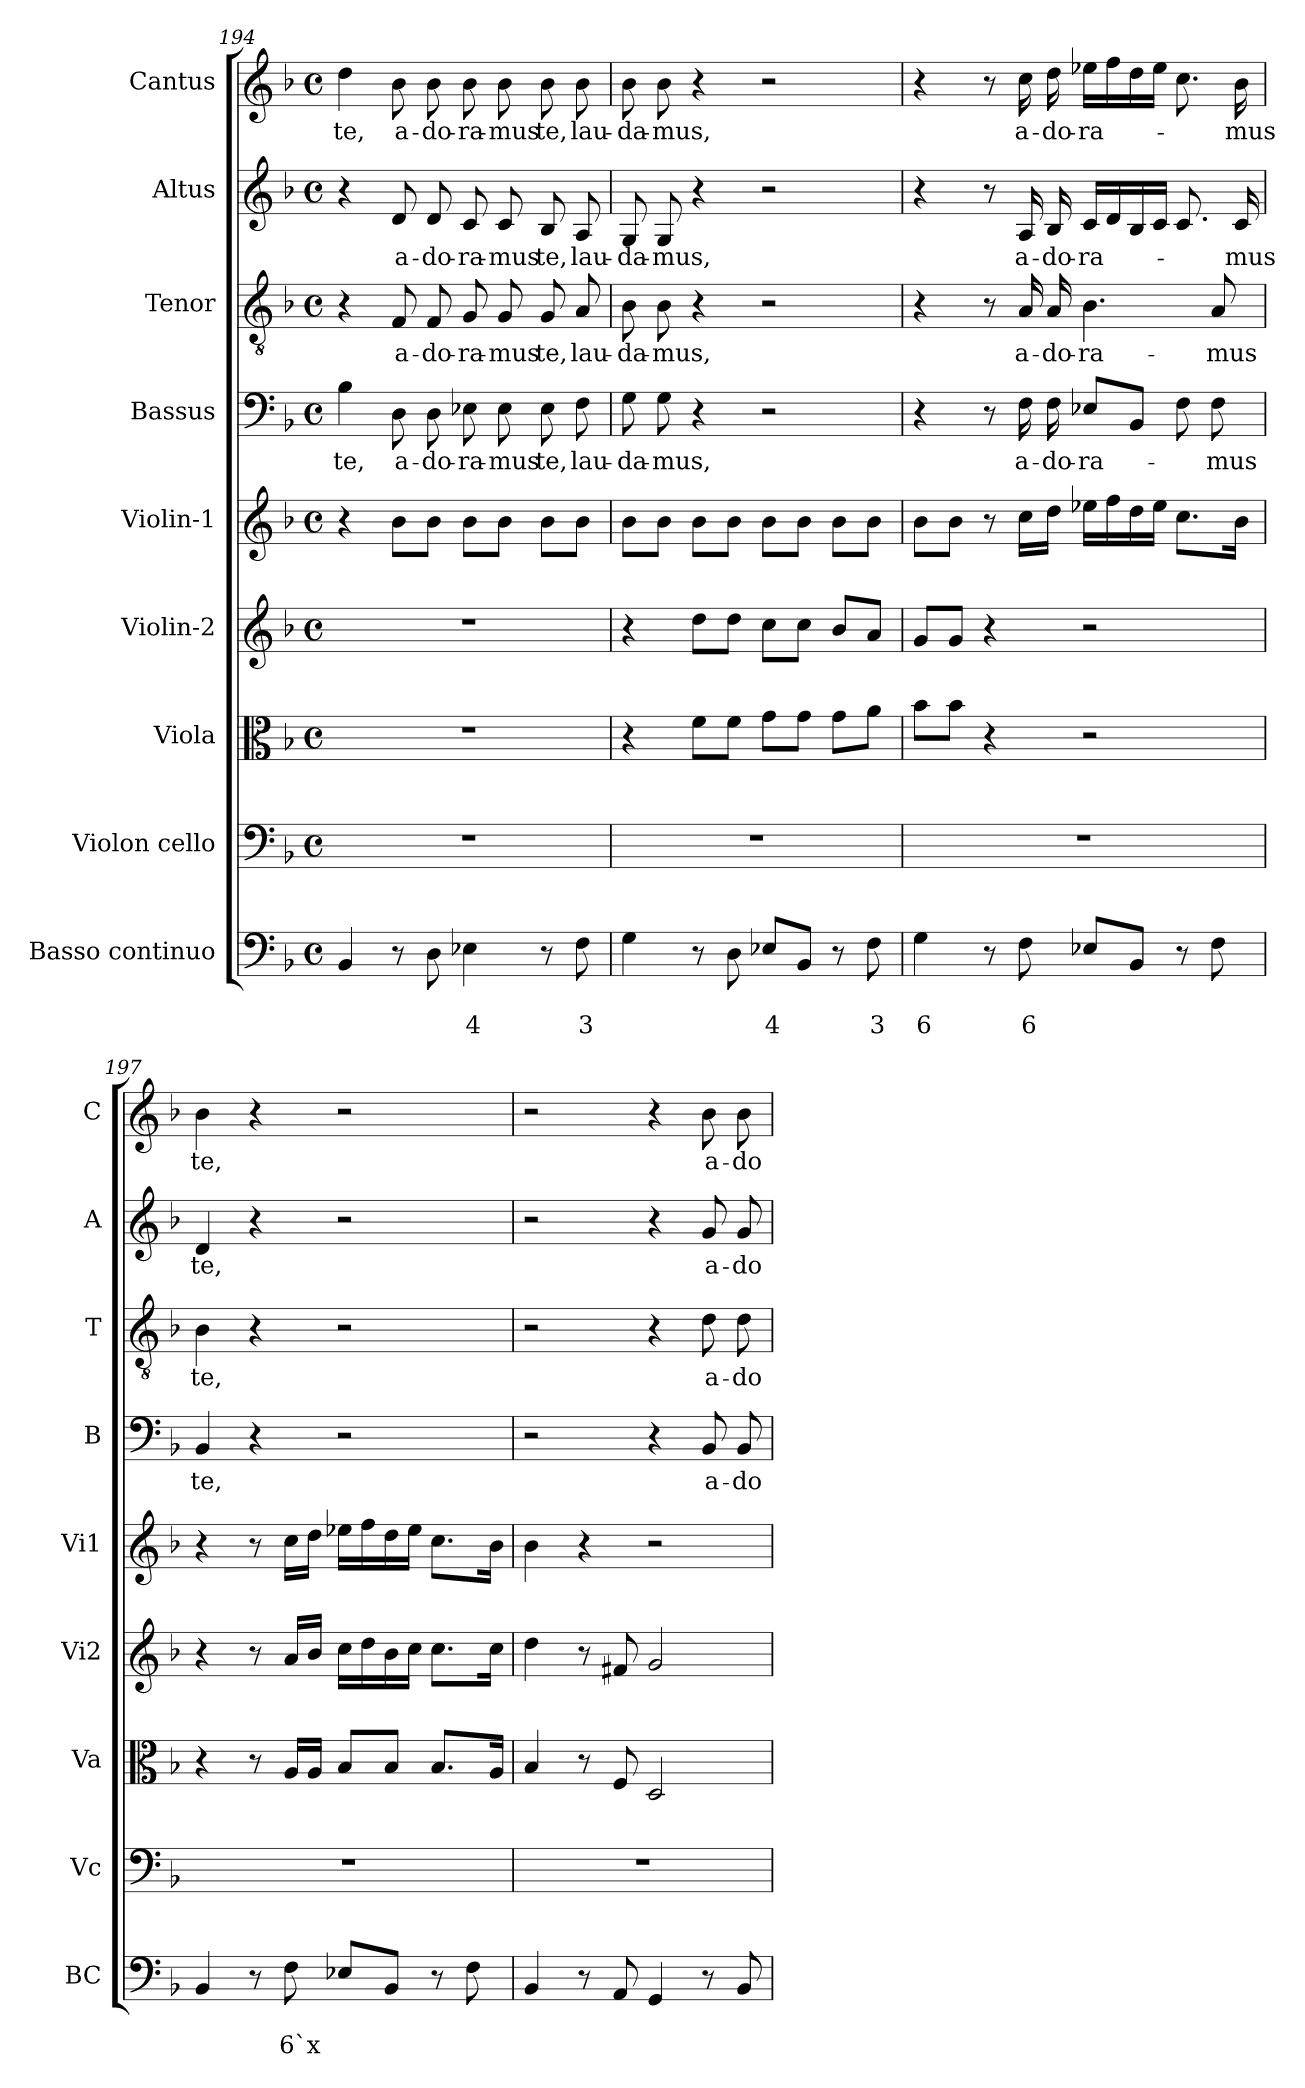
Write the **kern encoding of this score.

**kern	**text	**text	**kern	**kern	**kern	**kern	**kern	**text	**kern	**text	**kern	**text	**kern	**text
*part9	*part9	*part9	*part8	*part7	*part6	*part5	*part4	*part4	*part3	*part3	*part2	*part2	*part1	*part1
*staff9	*staff9	*staff9	*staff8	*staff7	*staff6	*staff5	*staff4	*staff4	*staff3	*staff3	*staff2	*staff2	*staff1	*staff1
*I"Basso continuo	*	*	*I"Violon cello	*I"Viola	*I"Violin-2	*I"Violin-1	*I"Bassus	*	*I"Tenor	*	*I"Altus	*	*I"Cantus	*
*I'BC	*	*	*I'Vc	*I'Va	*I'Vi2	*I'Vi1	*I'B	*	*I'T	*	*I'A	*	*I'C	*
*clefF4	*	*	*clefF4	*clefC3	*clefG2	*clefG2	*clefF4	*	*clefGv2	*	*clefG2	*	*clefG2	*
*k[b-]	*	*	*k[b-]	*k[b-]	*k[b-]	*k[b-]	*k[b-]	*	*k[b-]	*	*k[b-]	*	*k[b-]	*
*F:	*	*	*F:	*F:	*F:	*F:	*F:	*	*F:	*	*F:	*	*F:	*
*M4/4	*	*	*M4/4	*M4/4	*M4/4	*M4/4	*M4/4	*	*M4/4	*	*M4/4	*	*M4/4	*
*met(c)	*	*	*met(c)	*met(c)	*met(c)	*met(c)	*met(c)	*	*met(c)	*	*met(c)	*	*met(c)	*
=194	=194	=194	=194	=194	=194	=194	=194	=194	=194	=194	=194	=194	=194	=194
!	!	!	!	!	!	!	!	!LO:LY:b	!	!	!	!	!	!LO:LY:b
4BB-/	.	.	1r	1r	1r	4r	4B-\	te,	4r	.	4r	.	4dd\	te,
!	!	!	!	!	!	!	!	!LO:LY:b	!	!LO:LY:b	!	!LO:LY:b	!	!LO:LY:b
8r	.	.	.	.	.	8b-\L	8D\	a-	8F/	a-	8d/	a-	8b-\	a-
!	!	!	!	!	!	!	!	!LO:LY:b	!	!LO:LY:b	!	!LO:LY:b	!	!LO:LY:b
8D\	.	.	.	.	.	8b-\J	8D\	-do-	8F/	-do-	8d/	-do-	8b-\	-do-
!	!	!LO:LY:b	!	!	!	!	!	!LO:LY:b	!	!LO:LY:b	!	!LO:LY:b	!	!LO:LY:b
4E-X\	.	4	.	.	.	8b-\L	8E-X\	-ra-	8G/	-ra-	8c/	-ra-	8b-\	-ra-
!	!	!	!	!	!	!	!	!LO:LY:b	!	!LO:LY:b	!	!LO:LY:b	!	!LO:LY:b
.	.	.	.	.	.	8b-\J	8E-\	-mus	8G/	-mus	8c/	-mus	8b-\	-mus
!	!	!	!	!	!	!	!	!LO:LY:b	!	!LO:LY:b	!	!LO:LY:b	!	!LO:LY:b
8r	.	.	.	.	.	8b-\L	8E-\	te,	8G/	te,	8B-/	te,	8b-\	te,
!	!	!LO:LY:b	!	!	!	!	!	!LO:LY:b	!	!LO:LY:b	!	!LO:LY:b	!	!LO:LY:b
8F\	.	3	.	.	.	8b-\J	8F\	lau-	8A/	lau-	8A/	lau-	8b-\	lau-
!!LO:LB:g=z
=195	=195	=195	=195	=195	=195	=195	=195	=195	=195	=195	=195	=195	=195	=195
!	!	!	!	!	!	!	!	!LO:LY:b	!	!LO:LY:b	!	!LO:LY:b	!	!LO:LY:b
4G\	.	.	1r	4r	4r	8b-\L	8G\	-da-	8B-\	-da-	8G/	-da-	8b-\	-da-
!	!	!	!	!	!	!	!	!LO:LY:b	!	!LO:LY:b	!	!LO:LY:b	!	!LO:LY:b
.	.	.	.	.	.	8b-\J	8G\	-mus,	8B-\	-mus,	8G/	-mus,	8b-\	-mus,
8r	.	.	.	8f\L	8dd\L	8b-\L	4r	.	4r	.	4r	.	4r	.
8D\	.	.	.	8f\J	8dd\J	8b-\J	.	.	.	.	.	.	.	.
!	!	!LO:LY:b	!	!	!	!	!	!	!	!	!	!	!	!
8E-X/L	.	4	.	8g\L	8cc\L	8b-\L	2r	.	2r	.	2r	.	2r	.
8BB-/J	.	.	.	8g\J	8cc\J	8b-\J	.	.	.	.	.	.	.	.
8r	.	.	.	8g\L	8b-/L	8b-\L	.	.	.	.	.	.	.	.
!	!	!LO:LY:b	!	!	!	!	!	!	!	!	!	!	!	!
8F\	.	3	.	8a\J	8a/J	8b-\J	.	.	.	.	.	.	.	.
=196	=196	=196	=196	=196	=196	=196	=196	=196	=196	=196	=196	=196	=196	=196
!	!	!LO:LY:b	!	!	!	!	!	!	!	!	!	!	!	!
4G\	.	6	1r	8b-\L	8g/L	8b-\L	4r	.	4r	.	4r	.	4r	.
.	.	.	.	8b-\J	8g/J	8b-\J	.	.	.	.	.	.	.	.
8r	.	.	.	4r	4r	8r	8r	.	8r	.	8r	.	8r	.
!	!	!LO:LY:b	!	!	!	!	!	!LO:LY:b	!	!LO:LY:b	!	!LO:LY:b	!	!LO:LY:b
8F\	.	6	.	.	.	16cc\LL	16F\	a-	16A/	a-	16A/	a-	16cc\	a-
!	!	!	!	!	!	!	!	!LO:LY:b	!	!LO:LY:b	!	!LO:LY:b	!	!LO:LY:b
.	.	.	.	.	.	16dd\JJ	16F\	-do-	16A/	-do-	16B-/	-do-	16dd\	-do-
!	!	!	!	!	!	!	!	!LO:LY:b	!	!LO:LY:b	!	!LO:LY:b	!	!LO:LY:b
8E-X/L	.	.	.	2r	2r	16ee-X\LL	8E-X/L	-ra-	4.B-\	-ra-	16c/LL	-ra-	16ee-X\LL	-ra-
.	.	.	.	.	.	16ff\	.	.	.	.	16d/	.	16ff\	.
8BB-/J	.	.	.	.	.	16dd\	8BB-/J	.	.	.	16B-/	.	16dd\	.
.	.	.	.	.	.	16ee-\JJ	.	.	.	.	16c/JJ	.	16ee-\JJ	.
8r	.	.	.	.	.	8.cc\L	8F\	.	.	.	8.c/	.	8.cc\	.
!	!	!	!	!	!	!	!	!LO:LY:b	!	!LO:LY:b	!	!	!	!
8F\	.	.	.	.	.	.	8F\	-mus	8A/	-mus	.	.	.	.
!	!	!	!	!	!	!	!	!	!	!	!	!LO:LY:b	!	!LO:LY:b
.	.	.	.	.	.	16b-\Jk	.	.	.	.	16c/	-mus	16b-\	-mus
=197	=197	=197	=197	=197	=197	=197	=197	=197	=197	=197	=197	=197	=197	=197
!	!	!	!	!	!	!	!	!LO:LY:b	!	!LO:LY:b	!	!LO:LY:b	!	!LO:LY:b
4BB-/	.	.	1r	4r	4r	4r	4BB-/	te,	4B-\	te,	4d/	te,	4b-\	te,
8r	.	.	.	8r	8r	8r	4r	.	4r	.	4r	.	4r	.
!	!	!LO:LY:b	!	!	!	!	!	!	!	!	!	!	!	!
8F\	.	6`x	.	16A/LL	16a/LL	16cc\LL	.	.	.	.	.	.	.	.
.	.	.	.	16A/JJ	16b-/JJ	16dd\JJ	.	.	.	.	.	.	.	.
8E-X/L	.	.	.	8B-/L	16cc\LL	16ee-X\LL	2r	.	2r	.	2r	.	2r	.
.	.	.	.	.	16dd\	16ff\	.	.	.	.	.	.	.	.
8BB-/J	.	.	.	8B-/J	16b-\	16dd\	.	.	.	.	.	.	.	.
.	.	.	.	.	16cc\JJ	16ee-\JJ	.	.	.	.	.	.	.	.
8r	.	.	.	8.B-/L	8.cc\L	8.cc\L	.	.	.	.	.	.	.	.
8F\	.	.	.	.	.	.	.	.	.	.	.	.	.	.
.	.	.	.	16A/Jk	16cc\Jk	16b-\Jk	.	.	.	.	.	.	.	.
=198	=198	=198	=198	=198	=198	=198	=198	=198	=198	=198	=198	=198	=198	=198
4BB-/	.	.	1r	4B-/	4dd\	4b-\	2r	.	2r	.	2r	.	2r	.
8r	.	.	.	8r	8r	4r	.	.	.	.	.	.	.	.
8AA/	.	.	.	8F/	8f#X/	.	.	.	.	.	.	.	.	.
4GG/	.	.	.	2D/	2g/	2r	4r	.	4r	.	4r	.	4r	.
!	!	!	!	!	!	!	!	!LO:LY:b	!	!LO:LY:b	!	!LO:LY:b	!	!LO:LY:b
8r	.	.	.	.	.	.	8BB-/	a-	8d\	a-	8g/	a-	8b-\	a-
!	!	!	!	!	!	!	!	!LO:LY:b	!	!LO:LY:b	!	!LO:LY:b	!	!LO:LY:b
8BB-/	.	.	.	.	.	.	8BB-/	-do-	8d\	-do-	8g/	-do-	8b-\	-do-
=	=	=	=	=	=	=	=	=	=	=	=	=	=	=
*-	*-	*-	*-	*-	*-	*-	*-	*-	*-	*-	*-	*-	*-	*-
